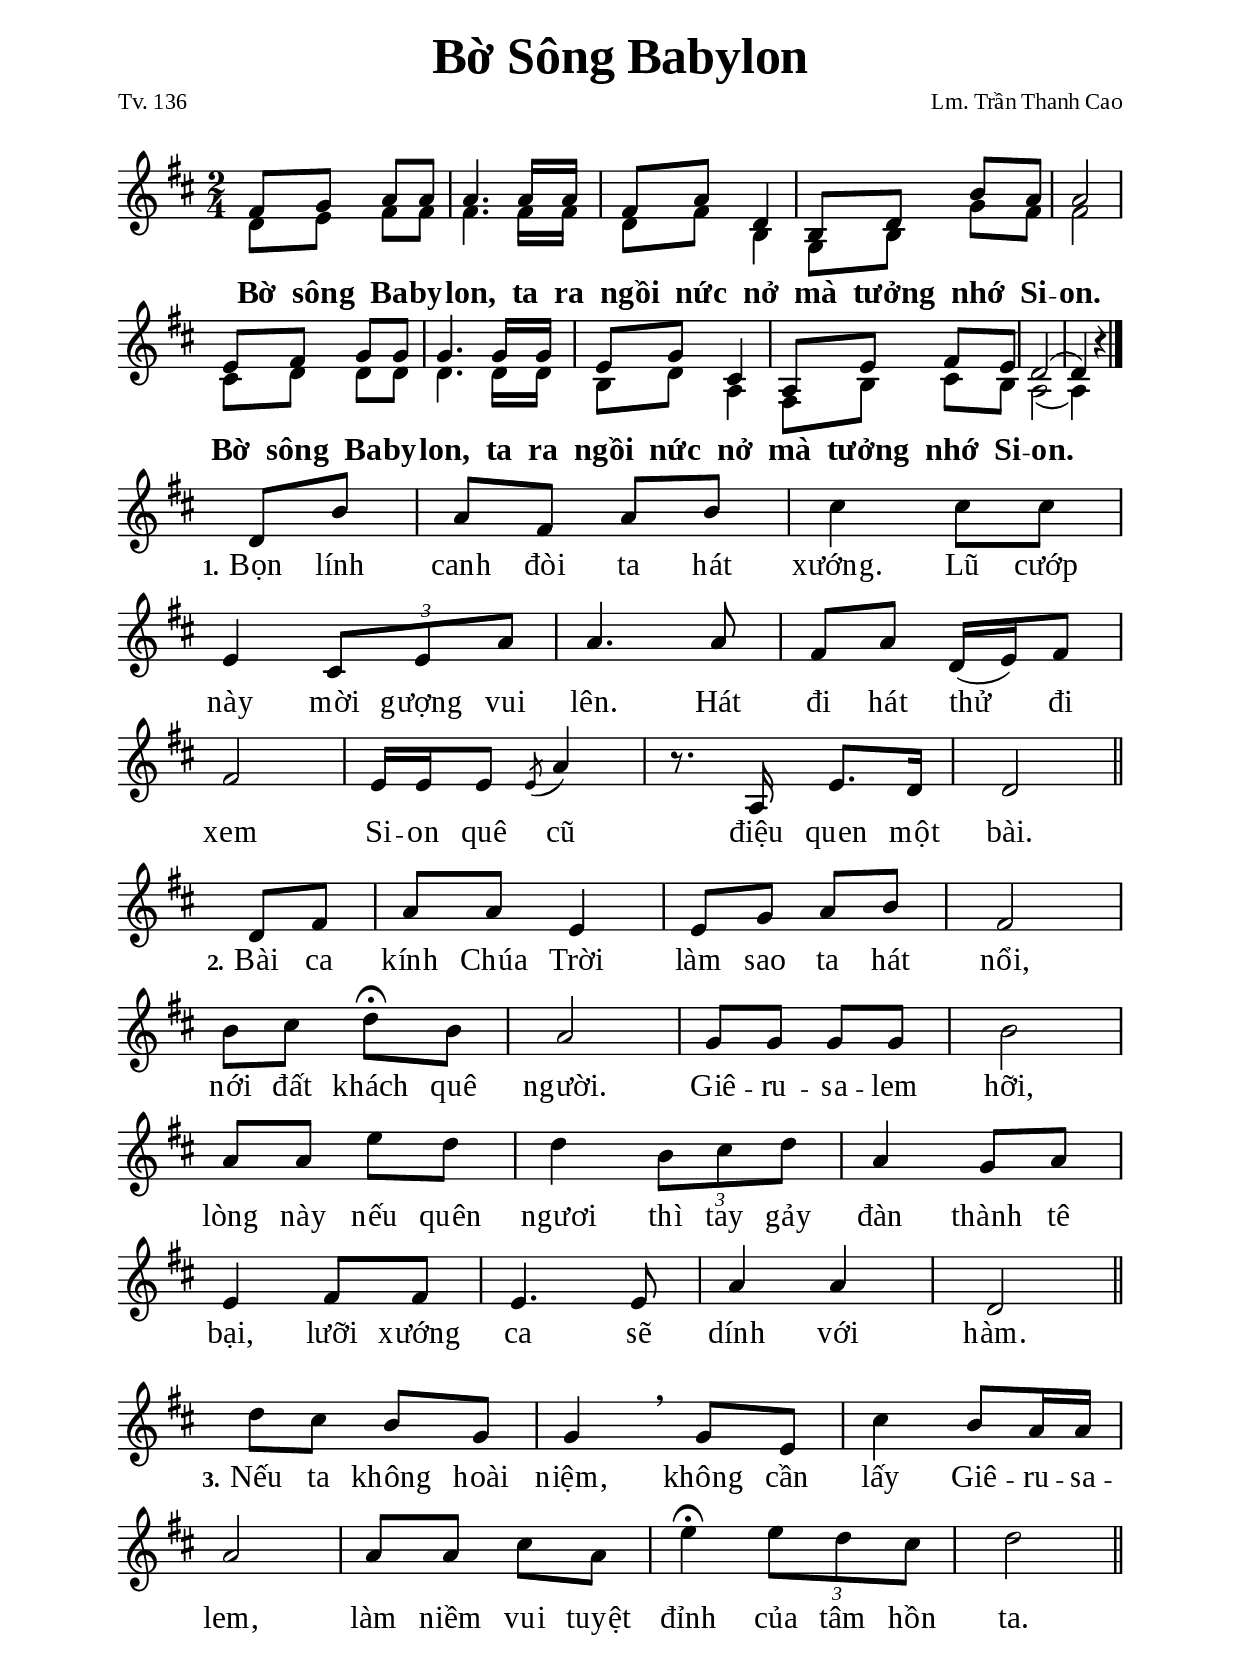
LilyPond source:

% Cài đặt chung
\version "2.20.0"
\include "english.ly"

\header {
  title = \markup { \fontsize #3 "Bờ Sông Babylon" }
  poet = "Tv. 136"
  composer = "Lm. Trần Thanh Cao"
  arranger = " "
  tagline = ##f
}

\paper {
  #(set-paper-size "a4")
  top-margin = 10\mm
  bottom-margin = 10\mm
  left-margin = 20\mm
  right-margin = 20\mm
  indent = #0
  #(define fonts
    (make-pango-font-tree
      "Liberation Serif"
      "Liberation Serif"
      "Liberation Serif"
      (/ 20 20)))
  page-count = #1
}

% Nhạc điệp khúc
nhacDiepKhucSop= \relative c' {
  fs8 g a a |
  a4. a16 a |
  fs8 a d,4 |
  b8 d b' a |
  a2 |
  e8 fs g g |
  g4. g16 g |
  e8 g cs,4 |
  a8 e' fs e |
  d2 ( |
  d4) r \bar "|."
}

nhacDiepKhucBass= \relative c' {
  d8 e fs fs |
  fs4. fs16 fs |
  d8 fs b,4 |
  g8 b g' fs |
  fs2 |
  cs8 d d d |
  d4. d16 d |
  b8 d a4 |
  fs8 b cs b |
  a2 ( |
  a4) r
}

% Nhạc phiên khúc
nhacPhienKhucMot = \relative c' {
  \partial 4 d8 b' |
  a fs a b |
  cs4 cs8 cs |
  e,4 \tuplet 3/2 { cs8 e a } |
  a4. a8 |
  fs8 a d,16 (e) fs8 |
  fs2 |
  e16 e e8 \acciaccatura e8 a4 |
  r8. a,16 e'8. d16 |
  d2 \bar "||"
}

nhacPhienKhucHai = \relative c' {
  \partial 4 d8 fs |
  a a e4 |
  e8 g a b |
  fs2 |
  b8 cs d \fermata b |
  a2 |
  g8 g g g |
  b2 |
  a8 a e' d |
  d4 \tuplet 3/2 { b8 cs d } |
  a4 g8 a |
  e4 fs8 fs |
  e4. e8 |
  a4 a |
  d,2 \bar "||"
}

nhacPhienKhucBa = \relative c'' {
  d8 cs b g |
  g4 \breathe g8 e |
  cs'4 b8 a16 a |
  a2 |
  a8 a cs a |
  e'4 \fermata \tuplet 3/2 { e8 d cs } |
  d2 \bar "||"
}

% Lời điệp khúc
loiDiepKhuc = \lyricmode {
  Bờ sông Ba -- by -- lon,
  ta ra ngồi nức nở mà tưởng nhớ Si -- on.
  Bờ sông Ba -- by -- lon,
  ta ra ngồi nức nở mà tưởng nhớ Si -- on.
}

% Lời phiên khúc
loiPhienKhucMot = \lyricmode {
  \set stanza = #"1."
  Bọn lính canh đòi ta hát xướng.
  Lũ cướp này mời gượng vui lên.
  Hát đi hát thử đi xem Si -- on quê cũ
  điệu quen một bài.
}

loiPhienKhucHai = \lyricmode {
  \set stanza = #"2."
  Bài ca kính Chúa Trời làm sao ta hát nổi,
  nới đất khách quê người.
  Giê -- ru -- sa -- lem hỡi,
  lòng này nếu quên ngươi
  thì tay gảy đàn thành tê bại,
  lưỡi xướng ca sẽ dính với hàm.
}

loiPhienKhucBa = \lyricmode {
  \set stanza = #"3."
  Nếu ta không hoài niệm,
  không cần lấy Giê -- ru -- sa -- lem,
  làm niềm vui tuyệt đỉnh của tâm hồn ta.
}


% Dàn trang
\score {
  \new ChoirStaff <<
    \new Staff = diepKhuc \with {
        \consists "Merge_rests_engraver"
        \magnifyStaff #(magstep +1)
      }
      <<
      \new Voice = beSop {
        \voiceOne \key d \major \time 2/4 \nhacDiepKhucSop
      }
      \new Voice = beBas {
        \voiceTwo \key d \major \time 2/4 \nhacDiepKhucBass
      }
    >>
    \new Lyrics \lyricsto beSop \loiDiepKhuc
  >>
  \layout {
    \override Lyrics.LyricText.font-series = #'bold
    \override Lyrics.LyricText.font-size = #+3
    \override Lyrics.LyricSpace.minimum-distance = #1.5
    \override Score.BarNumber.break-visibility = ##(#f #f #f)
    \override Score.SpacingSpanner.uniform-stretching = ##t
  }
}

\score {
  \new ChoirStaff <<
    \new Staff = phienKhuc \with {
        \magnifyStaff #(magstep +1)
      }
      <<
      \new Voice = beSop {
        \key d \major \time 2/4 \nhacPhienKhucMot
      }
    >>
    \new Lyrics \lyricsto beSop \loiPhienKhucMot
  >>
  \layout {
    \override Staff.TimeSignature.transparent = ##t
    \override Lyrics.LyricText.font-size = #+3
    \override Lyrics.LyricSpace.minimum-distance = #2.0
    \override Score.BarNumber.break-visibility = ##(#f #f #f)
    \override Score.SpacingSpanner.uniform-stretching = ##t
    
  } 
}

\score {
  \new ChoirStaff <<
    \new Staff = phienKhuc \with {
        \magnifyStaff #(magstep +1)
      }
      <<
      \new Voice = beSop {
        \key d \major \time 2/4 \nhacPhienKhucHai
      }
    >>
    \new Lyrics \lyricsto beSop \loiPhienKhucHai
  >>
  \layout {
    \override Staff.TimeSignature.transparent = ##t
    \override Lyrics.LyricText.font-size = #+3
    \override Lyrics.LyricSpace.minimum-distance = #2.0
    \override Score.BarNumber.break-visibility = ##(#f #f #f)
    \override Score.SpacingSpanner.uniform-stretching = ##t
    
  } 
}

\score {
  \new ChoirStaff <<
    \new Staff = phienKhuc \with {
        \magnifyStaff #(magstep +1)
      }
      <<
      \new Voice = beSop {
        \key d \major \time 2/4 \nhacPhienKhucBa
      }
    >>
    \new Lyrics \lyricsto beSop \loiPhienKhucBa
  >>
  \layout {
    \override Staff.TimeSignature.transparent = ##t
    \override Lyrics.LyricText.font-size = #+3
    \override Lyrics.LyricSpace.minimum-distance = #2.0
    \override Score.BarNumber.break-visibility = ##(#f #f #f)
    \override Score.SpacingSpanner.uniform-stretching = ##t
   
  } 
}
